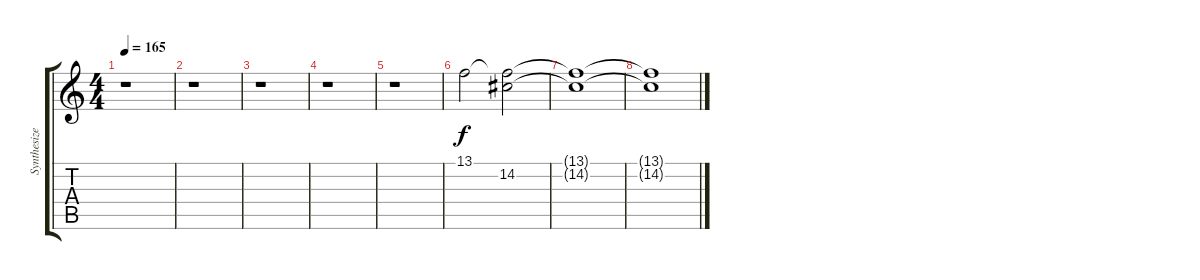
\track ("Synthesizer" "Synthesize") {instrument lead1square}
\staff {score tabs}
\tuning (E4 B3 G3 D3 A2 E2) {hide}
\ts (4 4)
\tempo 165
\clef g2
\ks c
r.1{dy f} |
r.1 |
r.1 |
r.1 |
r.1 |
13.1.2{instrument lead1square} (13.1{t} 14.2).2 |
(13.1{t} 14.2{t}).1 |
(13.1{t} 14.2{t}).1
